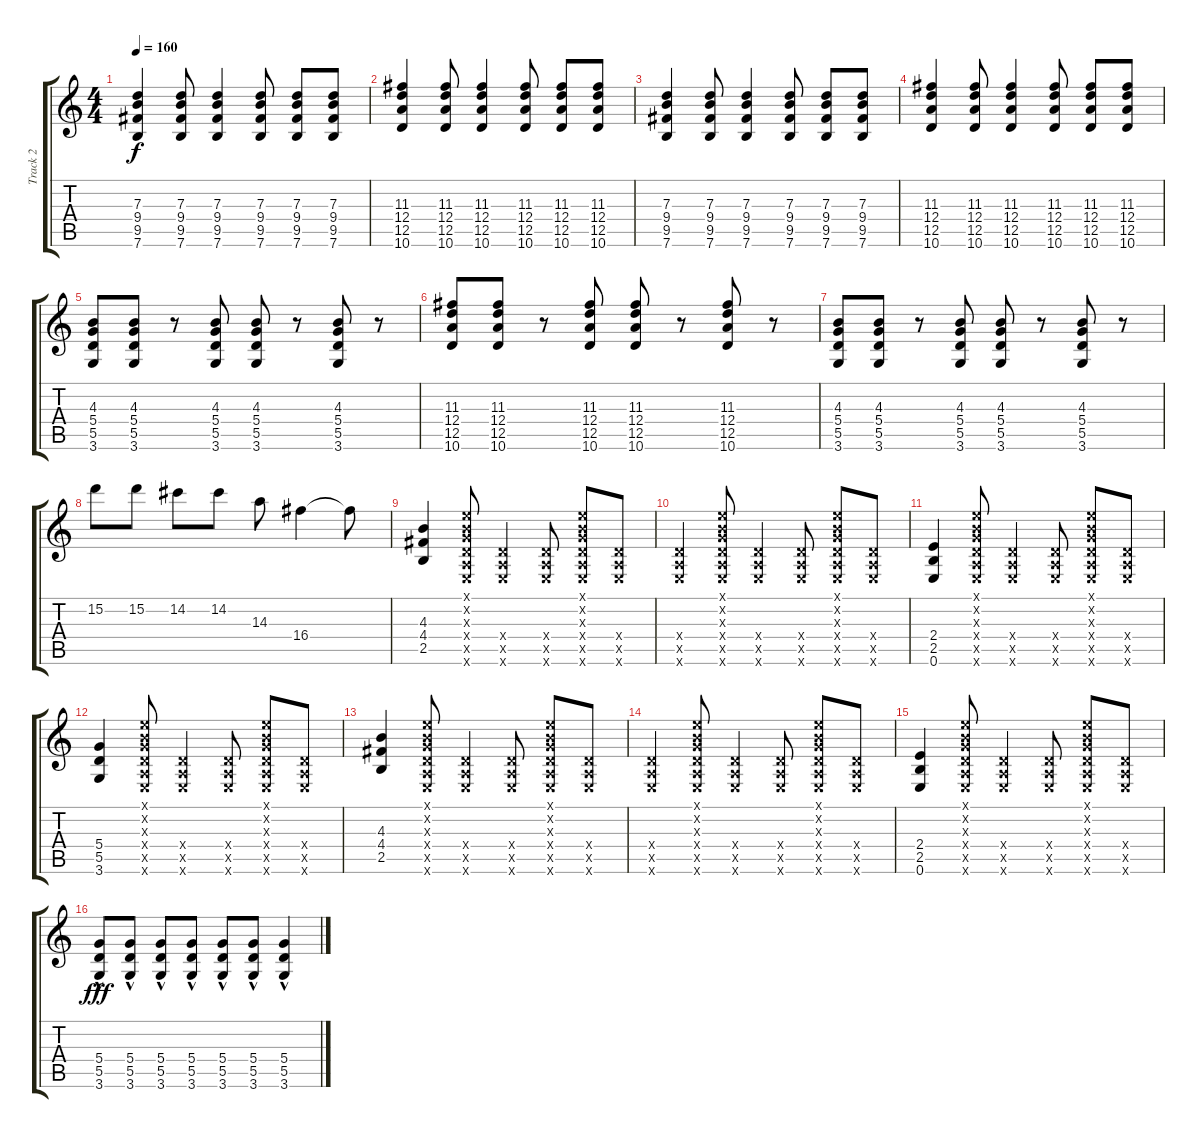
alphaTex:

\track ("Track 2" "Track 2") {instrument acousticguitarsteel}
\staff {score tabs}
\tuning (E4 B3 G3 D3 A2 E2) {hide}
\ts (4 4)
\tempo 160
\clef g2
\ks c
(7.3 9.4 9.5 7.6).4{dy f} (7.3 9.4 9.5 7.6).8 (7.3 9.4 9.5 7.6).4 (7.3 9.4 9.5 7.6).8 (7.3 9.4 9.5 7.6).8 (7.3 9.4 9.5 7.6).8 |
(11.3 12.4 12.5 10.6).4 (11.3 12.4 12.5 10.6).8 (11.3 12.4 12.5 10.6).4 (11.3 12.4 12.5 10.6).8 (11.3 12.4 12.5 10.6).8 (11.3 12.4 12.5 10.6).8 |
(7.3 9.4 9.5 7.6).4 (7.3 9.4 9.5 7.6).8 (7.3 9.4 9.5 7.6).4 (7.3 9.4 9.5 7.6).8 (7.3 9.4 9.5 7.6).8 (7.3 9.4 9.5 7.6).8 |
(11.3 12.4 12.5 10.6).4 (11.3 12.4 12.5 10.6).8 (11.3 12.4 12.5 10.6).4 (11.3 12.4 12.5 10.6).8 (11.3 12.4 12.5 10.6).8 (11.3 12.4 12.5 10.6).8 |
(4.3 5.4 5.5 3.6).8 (4.3 5.4 5.5 3.6).8 r.8 (4.3 5.4 5.5 3.6).8 (4.3 5.4 5.5 3.6).8 r.8 (4.3 5.4 5.5 3.6).8 r.8 |
(11.3 12.4 12.5 10.6).8 (11.3 12.4 12.5 10.6).8 r.8 (11.3 12.4 12.5 10.6).8 (11.3 12.4 12.5 10.6).8 r.8 (11.3 12.4 12.5 10.6).8 r.8 |
(4.3 5.4 5.5 3.6).8 (4.3 5.4 5.5 3.6).8 r.8 (4.3 5.4 5.5 3.6).8 (4.3 5.4 5.5 3.6).8 r.8 (4.3 5.4 5.5 3.6).8 r.8 |
15.2.8 15.2.8 14.2.8 14.2.8 14.3.8 16.4.4 16.4{t}.8 |
(4.3 4.4 2.5).4 (0.1{x} 0.2{x} 0.3{x} 0.4{x} 0.5{x} 0.6{x}).8 (0.4{x} 0.5{x} 0.6{x}).4 (0.4{x} 0.5{x} 0.6{x}).8 (0.1{x} 0.2{x} 0.3{x} 0.4{x} 0.5{x} 0.6{x}).8 (0.4{x} 0.5{x} 0.6{x}).8 |
(0.4{x} 0.5{x} 0.6{x}).4 (0.1{x} 0.2{x} 0.3{x} 0.4{x} 0.5{x} 0.6{x}).8 (0.4{x} 0.5{x} 0.6{x}).4 (0.4{x} 0.5{x} 0.6{x}).8 (0.1{x} 0.2{x} 0.3{x} 0.4{x} 0.5{x} 0.6{x}).8 (0.4{x} 0.5{x} 0.6{x}).8 |
(2.4 2.5 0.6).4 (0.1{x} 0.2{x} 0.3{x} 0.4{x} 0.5{x} 0.6{x}).8 (0.4{x} 0.5{x} 0.6{x}).4 (0.4{x} 0.5{x} 0.6{x}).8 (0.1{x} 0.2{x} 0.3{x} 0.4{x} 0.5{x} 0.6{x}).8 (0.4{x} 0.5{x} 0.6{x}).8 |
(5.4 5.5 3.6).4 (0.1{x} 0.2{x} 0.3{x} 0.4{x} 0.5{x} 0.6{x}).8 (0.4{x} 0.5{x} 0.6{x}).4 (0.4{x} 0.5{x} 0.6{x}).8 (0.1{x} 0.2{x} 0.3{x} 0.4{x} 0.5{x} 0.6{x}).8 (0.4{x} 0.5{x} 0.6{x}).8 |
(4.3 4.4 2.5).4 (0.1{x} 0.2{x} 0.3{x} 0.4{x} 0.5{x} 0.6{x}).8 (0.4{x} 0.5{x} 0.6{x}).4 (0.4{x} 0.5{x} 0.6{x}).8 (0.1{x} 0.2{x} 0.3{x} 0.4{x} 0.5{x} 0.6{x}).8 (0.4{x} 0.5{x} 0.6{x}).8 |
(0.4{x} 0.5{x} 0.6{x}).4 (0.1{x} 0.2{x} 0.3{x} 0.4{x} 0.5{x} 0.6{x}).8 (0.4{x} 0.5{x} 0.6{x}).4 (0.4{x} 0.5{x} 0.6{x}).8 (0.1{x} 0.2{x} 0.3{x} 0.4{x} 0.5{x} 0.6{x}).8 (0.4{x} 0.5{x} 0.6{x}).8 |
(2.4 2.5 0.6).4 (0.1{x} 0.2{x} 0.3{x} 0.4{x} 0.5{x} 0.6{x}).8 (0.4{x} 0.5{x} 0.6{x}).4 (0.4{x} 0.5{x} 0.6{x}).8 (0.1{x} 0.2{x} 0.3{x} 0.4{x} 0.5{x} 0.6{x}).8 (0.4{x} 0.5{x} 0.6{x}).8 |
(5.4{hac} 5.5{hac} 3.6{hac}).8{dy fff} (5.4{hac} 5.5{hac} 3.6{hac}).8 (5.4{hac} 5.5{hac} 3.6{hac}).8 (5.4{hac} 5.5{hac} 3.6{hac}).8 (5.4{hac} 5.5{hac} 3.6{hac}).8 (5.4{hac} 5.5{hac} 3.6{hac}).8 (5.4{hac} 5.5{hac} 3.6{hac}).4
